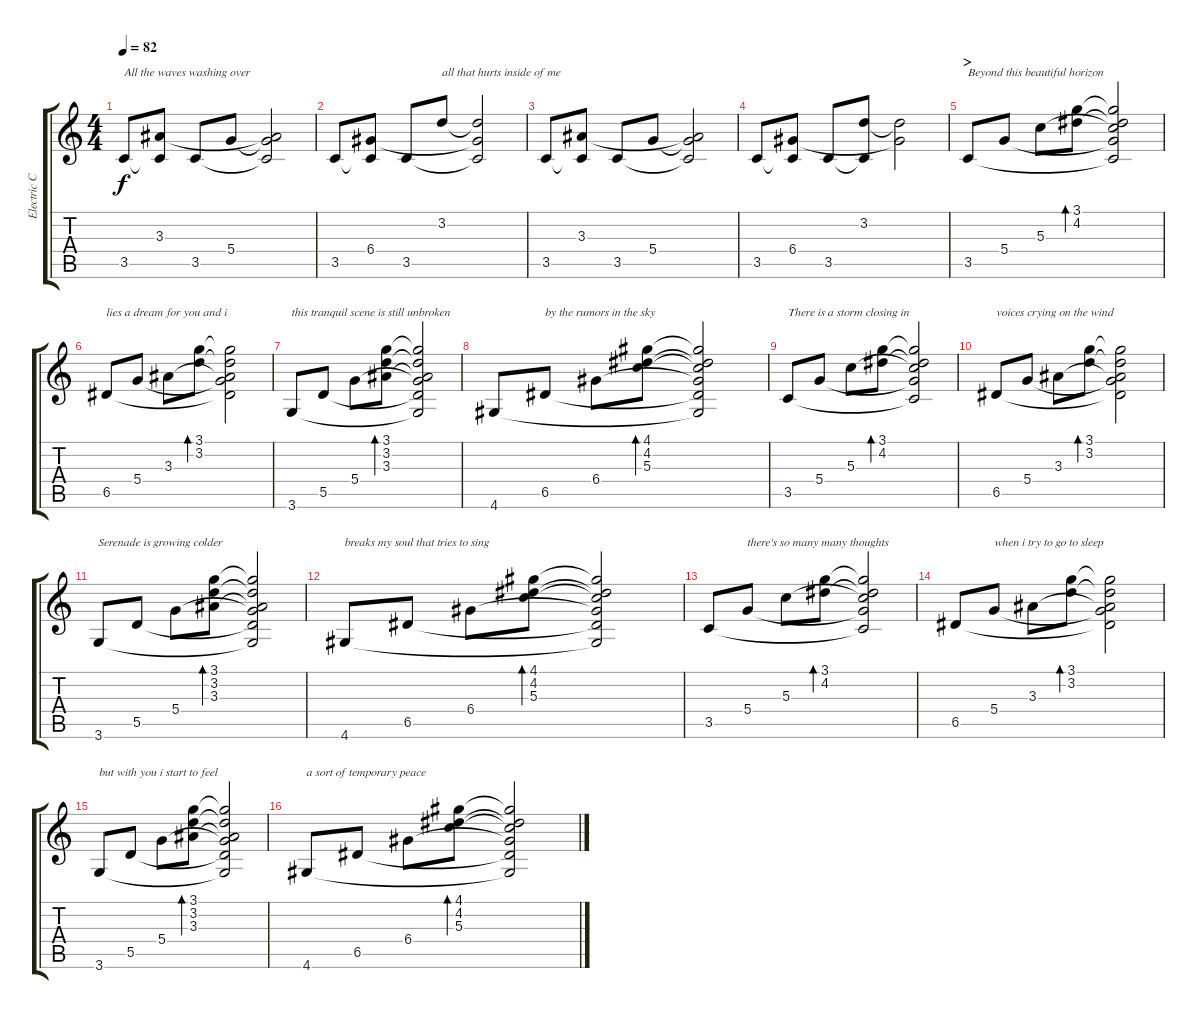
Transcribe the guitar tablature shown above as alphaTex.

\track ("Electric Clean" "Electric C") {instrument acousticguitarnylon}
\staff {score tabs}
\tuning (E4 B3 G3 D3 A2 E2) {hide}
\ts (4 4)
\tempo 82
\clef g2
\ks c
3.5.8{txt "All the waves washing over" dy f} (3.3 3.5{t}).8 3.5.8 5.4.8 (3.3{t} 5.4{t} 3.5{t}).2 |
3.5.8 (6.4 3.5{t}).8 3.5.8 3.2.8{txt "all that hurts inside of me"} (3.2{t} 6.4{t} 3.5{t}).2 |
3.5.8 (3.3 3.5{t}).8 3.5.8 5.4.8 (3.3{t} 5.4{t} 3.5{t}).2 |
3.5.8 (6.4 3.5{t}).8 3.5.8 (3.2 3.5{t}).8 (3.2{t} 6.4{t}).2 |
\section ("" ">")
3.5.8{txt "Beyond this beautiful horizon" volume 10 balance 13} 5.4.8 5.3.8 (3.1 4.2).8{bd 60} (3.1{t} 4.2{t} 5.3{t} 5.4{t} 3.5{t}).2 |
6.5.8{txt "lies a dream for you and i"} 5.4.8 3.3.8 (3.1 3.2).8{bd 60} (3.1{t} 3.2{t} 3.3{t} 5.4{t} 6.5{t}).2 |
3.6.8{txt "this tranquil scene is still unbroken"} 5.5.8 5.4.8 (3.1 3.2 3.3).8{bd 60} (3.1{t} 3.2{t} 3.3{t} 5.4{t} 5.5{t} 3.6{t}).2 |
4.6.8 6.5.8{txt "by the rumors in the sky"} 6.4.8 (4.1 4.2 5.3).8{bd 60} (4.1{t} 4.2{t} 5.3{t} 6.4{t} 6.5{t} 4.6{t}).2 |
3.5.8{txt "There is a storm closing in"} 5.4.8 5.3.8 (3.1 4.2).8{bd 60} (3.1{t} 4.2{t} 5.3{t} 5.4{t} 3.5{t}).2 |
6.5.8{txt "voices crying on the wind"} 5.4.8 3.3.8 (3.1 3.2).8{bd 60} (3.1{t} 3.2{t} 3.3{t} 5.4{t} 6.5{t}).2 |
3.6.8{txt "Serenade is growing colder"} 5.5.8 5.4.8 (3.1 3.2 3.3).8{bd 60} (3.1{t} 3.2{t} 3.3{t} 5.4{t} 5.5{t} 3.6{t}).2 |
4.6.8{txt "breaks my soul that tries to sing"} 6.5.8 6.4.8 (4.1 4.2 5.3).8{bd 60} (4.1{t} 4.2{t} 5.3{t} 6.4{t} 6.5{t} 4.6{t}).2 |
3.5.8 5.4.8{txt "there's so many many thoughts"} 5.3.8 (3.1 4.2).8{bd 60} (3.1{t} 4.2{t} 5.3{t} 5.4{t} 3.5{t}).2 |
6.5.8 5.4.8{txt "when i try to go to sleep"} 3.3.8 (3.1 3.2).8{bd 60} (3.1{t} 3.2{t} 3.3{t} 5.4{t} 6.5{t}).2 |
3.6.8{txt "but with you i start to feel"} 5.5.8 5.4.8 (3.1 3.2 3.3).8{bd 60} (3.1{t} 3.2{t} 3.3{t} 5.4{t} 5.5{t} 3.6{t}).2 |
4.6.8{txt "a sort of temporary peace"} 6.5.8 6.4.8 (4.1 4.2 5.3).8{bd 60} (4.1{t} 4.2{t} 5.3{t} 6.4{t} 6.5{t} 4.6{t}).2
